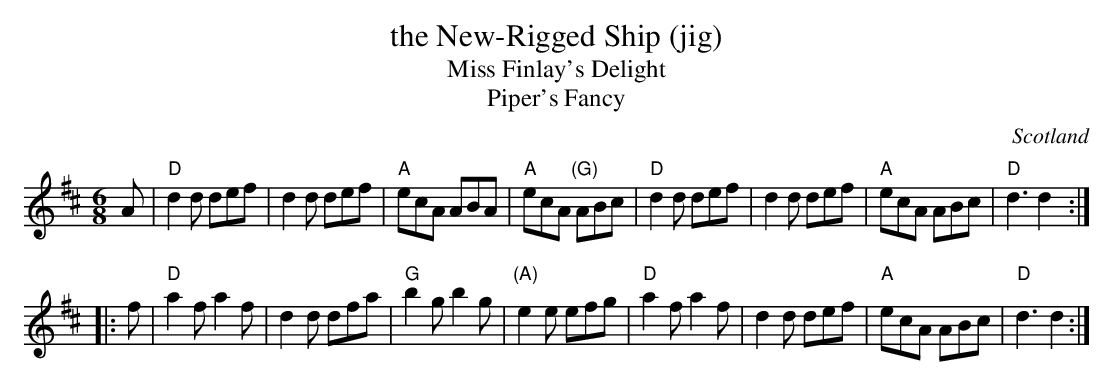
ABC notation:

X:1
T:the New-Rigged Ship (jig)
T:Miss Finlay's Delight
T:Piper's Fancy
O:Scotland
M:6/8
L:1/8
K:D
A|\
"D"d2d def|d2d def|"A"ecA ABA|"A"ecA "(G)"ABc|\
"D"d2d def|d2d def|"A"ecA ABc|"D"d3 d2:|
|:f|\
"D"a2f a2f|d2d dfa|"G"b2g b2g|"(A)"e2e efg|\
"D"a2f a2f|d2d def|"A"ecA ABc|"D"d3 d2:|
